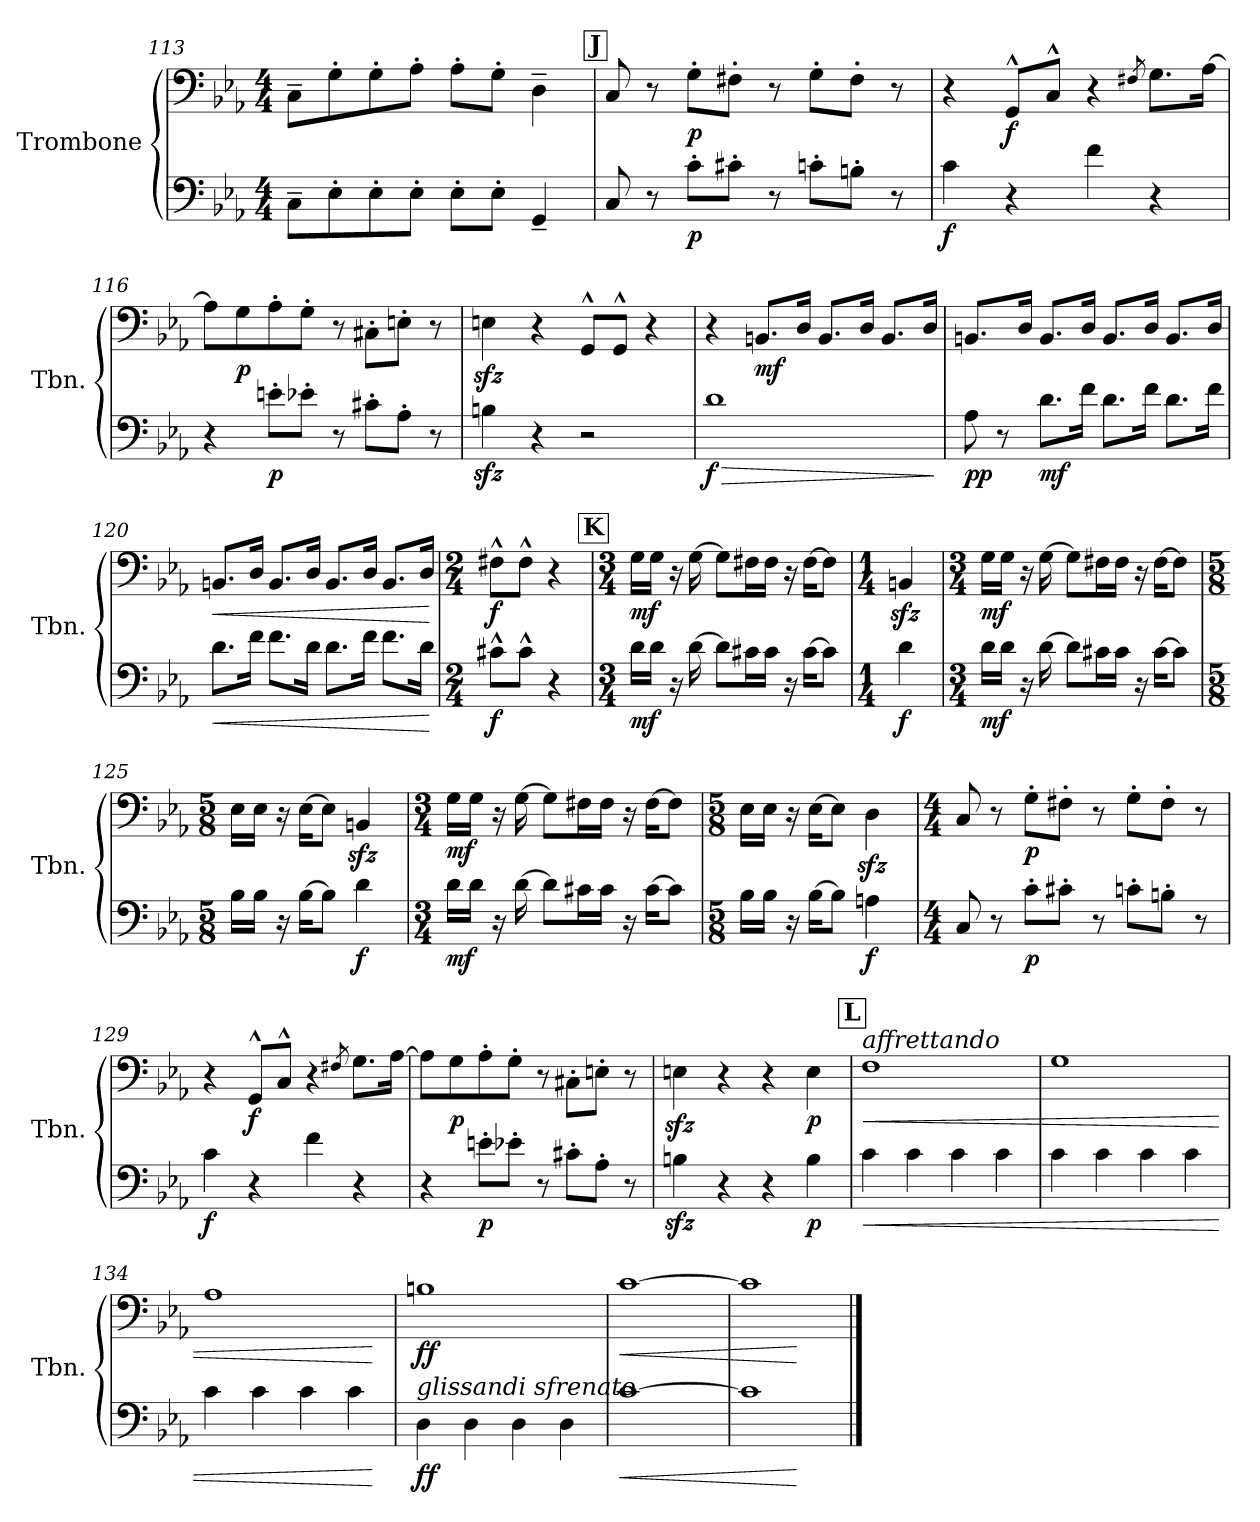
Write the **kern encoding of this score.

**kern	**dynam	**kern	**dynam
*part2	*part2	*part1	*part1
*staff2	*staff2	*staff1	*staff1
*I"Trombone	*	*I"Trombone	*
*I'Tbn.	*	*I'Tbn.	*
*clefF4	*	*clefF4	*
*k[b-e-a-]	*	*k[b-e-a-]	*
*M4/4	*	*M4/4	*
=113	=113	=113	=113
8C~\L	.	8C~\L	.
8E-'\	.	8G'\	.
8E-'\	.	8G'\	.
8E-'\J	.	8A-'\J	.
8E-'\L	.	8A-'\L	.
8E-'\J	.	8G'\J	.
4GG~/	.	4D~\	.
!!LO:REH:place=s1:a:B:fs=14:t=J
=114	=114	=114	=114
8C/	.	8C/	.
8r	.	8r	.
!	!LO:DY:b	!	!LO:DY:b
8c'\L	p	8G'\L	p
8c#X'\J	.	8F#X'\J	.
8r	.	8r	.
8cn'\L	.	8G'\L	.
8Bn'\J	.	8F#'\J	.
8r	.	8r	.
=115	=115	=115	=115
!	!LO:DY:b	!	!
4c\	f	4r	.
!	!	!	!LO:DY:b
4r	.	8GG^^/L	f
.	.	8C^^/J	.
4f\	.	4r	.
.	.	8qF#X/	.
4r	.	8.G\L	.
.	.	[16A-\Jk	.
!!LO:PB:g=z
=116	=116	=116	=116
4r	.	8A-\L]	.
!	!	!	!LO:DY:b
.	.	8G\	p
!	!LO:DY:b	!	!
8en'\L	p	8A-'\	.
8e-X'\J	.	8G'\J	.
8r	.	8r	.
8c#X'\L	.	8C#X'\L	.
8A-'\J	.	8En'\J	.
8r	.	8r	.
=117	=117	=117	=117
4Bnzz<\	.	4Enzz<\	.
4r	.	4r	.
2r	.	8GG^^/L	.
.	.	8GG^^/J	.
.	.	4r	.
=118	=118	=118	=118
!	!LO:HP:b	!	!
!	!LO:DY:n=1:b	!	!
1d	> f	4r	.
!	!	!	!LO:DY:b
.	.	8.BBn/L	mf
.	.	16D/Jk	.
.	.	8.BB/L	.
.	.	16D/Jk	.
.	.	8.BB/L	.
.	.	16D/Jk	.
.	]	.	.
=119	=119	=119	=119
!	!LO:DY:b	!	!
8A-\	pp	8.BBn/L	.
8r	.	.	.
.	.	16D/Jk	.
!	!LO:DY:b	!	!
8.d\L	mf	8.BB/L	.
16f\Jk	.	16D/Jk	.
8.d\L	.	8.BB/L	.
16f\Jk	.	16D/Jk	.
8.d\L	.	8.BB/L	.
16f\Jk	.	16D/Jk	.
!!LO:LB:g=z
=120	=120	=120	=120
!	!LO:HP:b	!	!LO:HP:b
8.d\L	<	8.BBn/L	<
16f\Jk	.	16D/Jk	.
8.f\L	.	8.BB/L	.
16d\Jk	.	16D/Jk	.
8.d\L	.	8.BB/L	.
16f\Jk	.	16D/Jk	.
8.f\L	.	8.BB/L	.
16d\Jk	.	16D/Jk	.
.	[	.	[
=121	=121	=121	=121
*M2/4	*	*M2/4	*
!	!LO:DY:b	!	!LO:DY:b
8c#X^^\L	f	8F#X^^\L	f
8c#^^\J	.	8F#^^\J	.
4r	.	4r	.
!!LO:REH:place=s1:a:B:fs=14:t=K
=122	=122	=122	=122
*M3/4	*	*M3/4	*
!	!LO:DY:b	!	!LO:DY:b
16d\LL	mf	16G\LL	mf
16d\JJ	.	16G\JJ	.
16r	.	16r	.
[16d\	.	[16G\	.
8d\L]	.	8G\L]	.
16c#X\L	.	16F#X\L	.
16c#\JJ	.	16F#\JJ	.
16r	.	16r	.
[16c#\KL	.	[16F#\KL	.
8c#\J]	.	8F#\J]	.
=123	=123	=123	=123
*M1/4	*	*M1/4	*
!	!LO:DY:b	!	!
4d\	f	4BBnzz</	.
!!LO:LB:g=z
=124	=124	=124	=124
*M3/4	*	*M3/4	*
!	!LO:DY:b	!	!LO:DY:b
16d\LL	mf	16G\LL	mf
16d\JJ	.	16G\JJ	.
16r	.	16r	.
[16d\	.	[16G\	.
8d\L]	.	8G\L]	.
16c#X\L	.	16F#X\L	.
16c#\JJ	.	16F#\JJ	.
16r	.	16r	.
[16c#\KL	.	[16F#\KL	.
8c#\J]	.	8F#\J]	.
=125	=125	=125	=125
*M5/8	*	*M5/8	*
16B-\LL	.	16E-\LL	.
16B-\JJ	.	16E-\JJ	.
16r	.	16r	.
[16B-\KL	.	[16E-\KL	.
8B-\J]	.	8E-\J]	.
!	!LO:DY:b	!	!
4d\	f	4BBnzz</	.
=126	=126	=126	=126
*M3/4	*	*M3/4	*
!	!LO:DY:b	!	!LO:DY:b
16d\LL	mf	16G\LL	mf
16d\JJ	.	16G\JJ	.
16r	.	16r	.
[16d\	.	[16G\	.
8d\L]	.	8G\L]	.
16c#X\L	.	16F#X\L	.
16c#\JJ	.	16F#\JJ	.
16r	.	16r	.
[16c#\KL	.	[16F#\KL	.
8c#\J]	.	8F#\J]	.
!!LO:LB:g=z
=127	=127	=127	=127
*M5/8	*	*M5/8	*
16B-\LL	.	16E-\LL	.
16B-\JJ	.	16E-\JJ	.
16r	.	16r	.
[16B-\KL	.	[16E-\KL	.
8B-\J]	.	8E-\J]	.
!	!LO:DY:b	!	!
4An\	f	4Dzz<\	.
=128	=128	=128	=128
*M4/4	*	*M4/4	*
8C/	.	8C/	.
8r	.	8r	.
!	!LO:DY:b	!	!LO:DY:b
8c'\L	p	8G'\L	p
8c#X'\J	.	8F#X'\J	.
8r	.	8r	.
8cn'\L	.	8G'\L	.
8Bn'\J	.	8F#'\J	.
8r	.	8r	.
=129	=129	=129	=129
!	!LO:DY:b	!	!
4c\	f	4r	.
!	!	!	!LO:DY:b
4r	.	8GG^^/L	f
.	.	8C^^/J	.
4f\	.	4r	.
.	.	8qF#X/	.
4r	.	8.G\L	.
.	.	[16A-\Jk	.
=130	=130	=130	=130
4r	.	8A-\L]	.
!	!	!	!LO:DY:b
.	.	8G\	p
!	!LO:DY:b	!	!
8en'\L	p	8A-'\	.
8e-X'\J	.	8G'\J	.
8r	.	8r	.
8c#X'\L	.	8C#X'\L	.
8A-'\J	.	8En'\J	.
8r	.	8r	.
!!LO:LB:g=z
=131	=131	=131	=131
4Bnzz<\	.	4Enzz<\	.
4r	.	4r	.
4r	.	4r	.
!	!LO:DY:b	!	!LO:DY:b
4B\	p	4E\	p
!!LO:REH:place=s1:a:B:fs=14:t=L
=132	=132	=132	=132
!	!	!LO:TX:a:i:t=affrettando	!
!	!LO:HP:b	!	!LO:HP:b
4c\	<	1F	<
4c\	.	.	.
4c\	.	.	.
4c\	.	.	.
=133	=133	=133	=133
4c\	.	1G	.
4c\	.	.	.
4c\	.	.	.
4c\	.	.	.
=134	=134	=134	=134
4c\	.	1A-	.
4c\	.	.	.
4c\	.	.	.
4c\	.	.	.
.	[	.	[
!!LO:PB:g=z
=135	=135	=135	=135
!LO:TX:a:i:t=glissandi sfrenato	!	!	!
!	!LO:DY:b	!	!LO:DY:b
4D	ff	1Bn	ff
4D	.	.	.
4D	.	.	.
4D	.	.	.
=136	=136	=136	=136
*	*	*MM180	*
!	!LO:HP:b	!	!LO:HP:b
!	!LO:DY:n=1:b	!	!LO:DY:n=1:b
[1c	< other-dynamics	[1c	< other-dynamics
=137	=137	=137	=137
1c]	.	1c]	.
.	[	.	[
==	==	==	==
*-	*-	*-	*-
